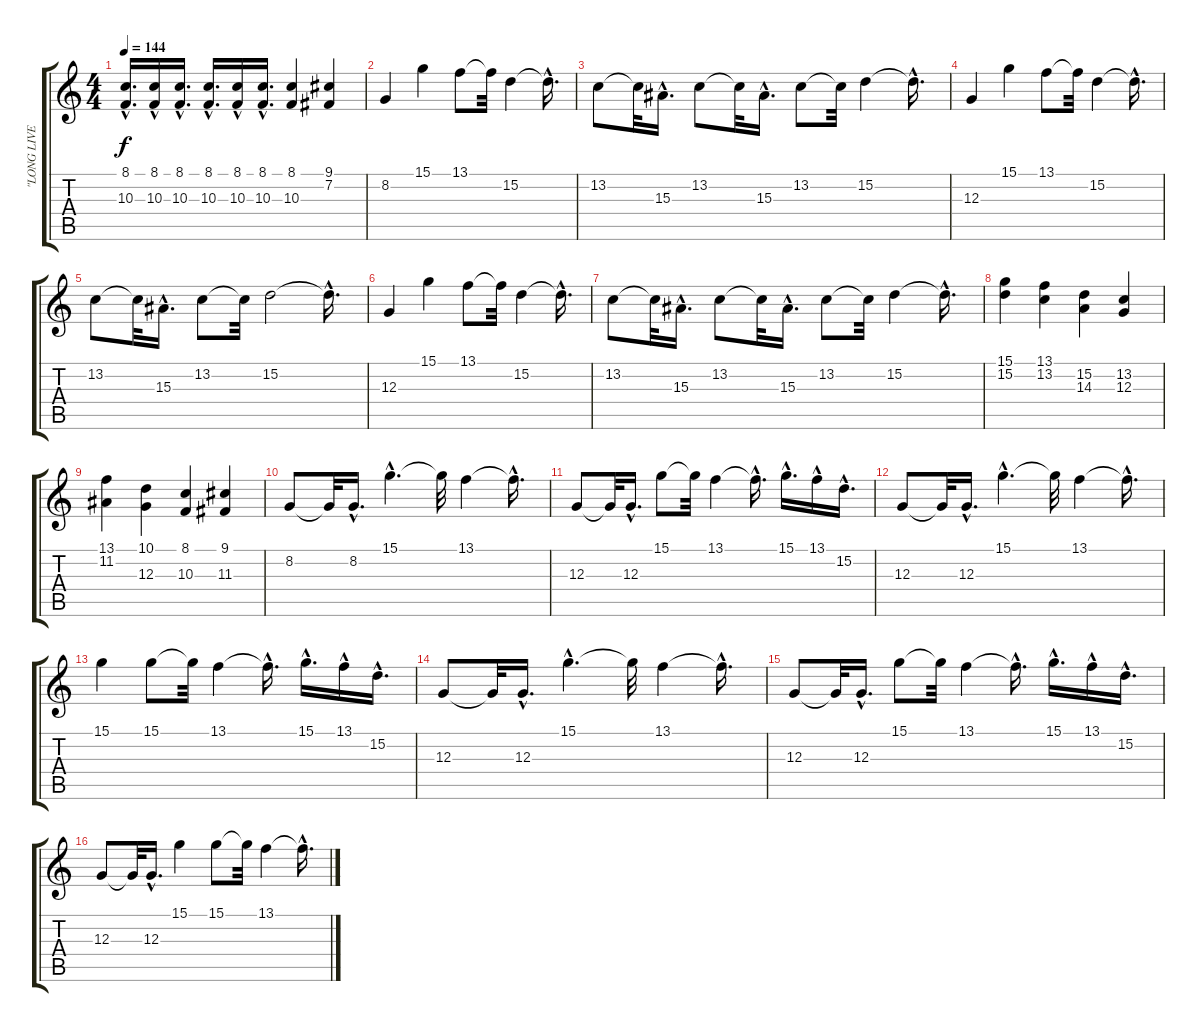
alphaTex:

\track ("\"LONG LIVE ROCK N' ROLL\"" "\"LONG LIVE") {instrument brightacousticpiano}
\staff {score tabs}
\tuning (E4 B3 G3 D3 A2 E2) {hide}
\ts (4 4)
\tempo 144
\clef g2
\ks c
(8.1{hac} 10.3{hac}).16{d dy f} (8.1{hac} 10.3{hac}).16 (8.1{hac} 10.3{hac}).16{d} (8.1{hac} 10.3{hac}).16{d} (8.1{hac} 10.3{hac}).16 (8.1{hac} 10.3{hac}).16{d} (8.1 10.3).4 (9.1 7.2).4 |
8.2.4 15.1.4 13.1.8 13.1{t}.32 15.2.4 15.2{hac t}.16{d} |
13.2.8 13.2{t}.32 15.3{hac}.16{d} 13.2.8 13.2{t}.32 15.3{hac}.16{d} 13.2.8 13.2{t}.32 15.2.4 15.2{hac t}.16{d} |
12.3.4 15.1.4 13.1.8 13.1{t}.32 15.2.4 15.2{hac t}.16{d} |
13.2.8 13.2{t}.32 15.3{hac}.16{d} 13.2.8 13.2{t}.32 15.2.2 15.2{hac t}.16{d} |
12.3.4 15.1.4 13.1.8 13.1{t}.32 15.2.4 15.2{hac t}.16{d} |
13.2.8 13.2{t}.32 15.3{hac}.16{d} 13.2.8 13.2{t}.32 15.3{hac}.16{d} 13.2.8 13.2{t}.32 15.2.4 15.2{hac t}.16{d} |
(15.1 15.2).4 (13.1 13.2).4 (15.2 14.3).4 (13.2 12.3).4 |
(13.1 11.2).4 (10.1 12.3).4 (8.1 10.3).4 (9.1 11.3).4 |
8.2.8 8.2{t}.32 8.2{hac}.16{d} 15.1{hac}.4{d} 15.1{t}.32 13.1.4 13.1{hac t}.16{d} |
12.3.8 12.3{t}.32 12.3{hac}.16{d} 15.1.8 15.1{t}.32 13.1.4 13.1{hac t}.16{d} 15.1{hac}.16{d} 13.1{hac}.16 15.2{hac}.16{d} |
12.3.8 12.3{t}.32 12.3{hac}.16{d} 15.1{hac}.4{d} 15.1{t}.32 13.1.4 13.1{hac t}.16{d} |
15.1.4 15.1.8 15.1{t}.32 13.1.4 13.1{hac t}.16{d} 15.1{hac}.16{d} 13.1{hac}.16 15.2{hac}.16{d} |
12.3.8 12.3{t}.32 12.3{hac}.16{d} 15.1{hac}.4{d} 15.1{t}.32 13.1.4 13.1{hac t}.16{d} |
12.3.8 12.3{t}.32 12.3{hac}.16{d} 15.1.8 15.1{t}.32 13.1.4 13.1{hac t}.16{d} 15.1{hac}.16{d} 13.1{hac}.16 15.2{hac}.16{d} |
12.3.8 12.3{t}.32 12.3{hac}.16{d} 15.1.4 15.1.8 15.1{t}.32 13.1.4 13.1{hac t}.16{d}
